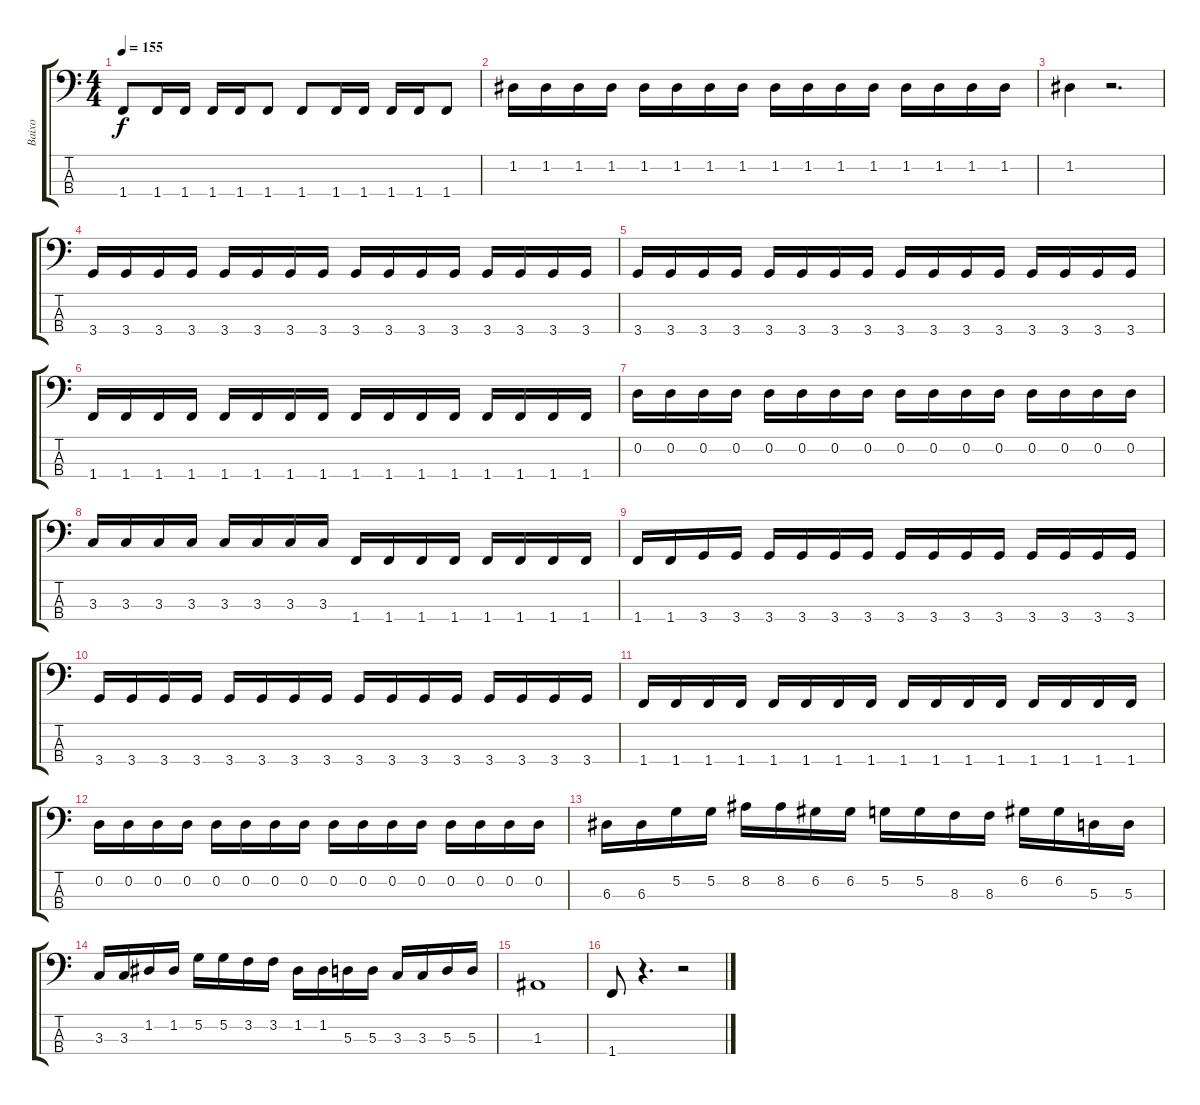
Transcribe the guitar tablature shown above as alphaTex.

\track ("Baixo" "Baixo") {instrument electricbassfinger}
\staff {score tabs}
\tuning (G2 D2 A1 E1) {hide}
\ts (4 4)
\tempo 155
\clef f4
\ks c
1.4.8{dy f} 1.4.16 1.4.16 1.4.16 1.4.16 1.4.8 1.4.8 1.4.16 1.4.16 1.4.16 1.4.16 1.4.8 |
1.2.16 1.2.16 1.2.16 1.2.16 1.2.16 1.2.16 1.2.16 1.2.16 1.2.16 1.2.16 1.2.16 1.2.16 1.2.16 1.2.16 1.2.16 1.2.16 |
1.2.4 r.2{d} |
3.4.16 3.4.16 3.4.16 3.4.16 3.4.16 3.4.16 3.4.16 3.4.16 3.4.16 3.4.16 3.4.16 3.4.16 3.4.16 3.4.16 3.4.16 3.4.16 |
3.4.16 3.4.16 3.4.16 3.4.16 3.4.16 3.4.16 3.4.16 3.4.16 3.4.16 3.4.16 3.4.16 3.4.16 3.4.16 3.4.16 3.4.16 3.4.16 |
1.4.16 1.4.16 1.4.16 1.4.16 1.4.16 1.4.16 1.4.16 1.4.16 1.4.16 1.4.16 1.4.16 1.4.16 1.4.16 1.4.16 1.4.16 1.4.16 |
0.2.16 0.2.16 0.2.16 0.2.16 0.2.16 0.2.16 0.2.16 0.2.16 0.2.16 0.2.16 0.2.16 0.2.16 0.2.16 0.2.16 0.2.16 0.2.16 |
3.3.16 3.3.16 3.3.16 3.3.16 3.3.16 3.3.16 3.3.16 3.3.16 1.4.16 1.4.16 1.4.16 1.4.16 1.4.16 1.4.16 1.4.16 1.4.16 |
1.4.16 1.4.16 3.4.16 3.4.16 3.4.16 3.4.16 3.4.16 3.4.16 3.4.16 3.4.16 3.4.16 3.4.16 3.4.16 3.4.16 3.4.16 3.4.16 |
3.4.16 3.4.16 3.4.16 3.4.16 3.4.16 3.4.16 3.4.16 3.4.16 3.4.16 3.4.16 3.4.16 3.4.16 3.4.16 3.4.16 3.4.16 3.4.16 |
1.4.16 1.4.16 1.4.16 1.4.16 1.4.16 1.4.16 1.4.16 1.4.16 1.4.16 1.4.16 1.4.16 1.4.16 1.4.16 1.4.16 1.4.16 1.4.16 |
0.2.16 0.2.16 0.2.16 0.2.16 0.2.16 0.2.16 0.2.16 0.2.16 0.2.16 0.2.16 0.2.16 0.2.16 0.2.16 0.2.16 0.2.16 0.2.16 |
6.3.16 6.3.16 5.2.16 5.2.16 8.2.16 8.2.16 6.2.16 6.2.16 5.2.16 5.2.16 8.3.16 8.3.16 6.2.16 6.2.16 5.3.16 5.3.16 |
3.3.16 3.3.16 1.2.16 1.2.16 5.2.16 5.2.16 3.2.16 3.2.16 1.2.16 1.2.16 5.3.16 5.3.16 3.3.16 3.3.16 5.3.16 5.3.16 |
1.3.1 |
1.4.8 r.4{d} r.2
